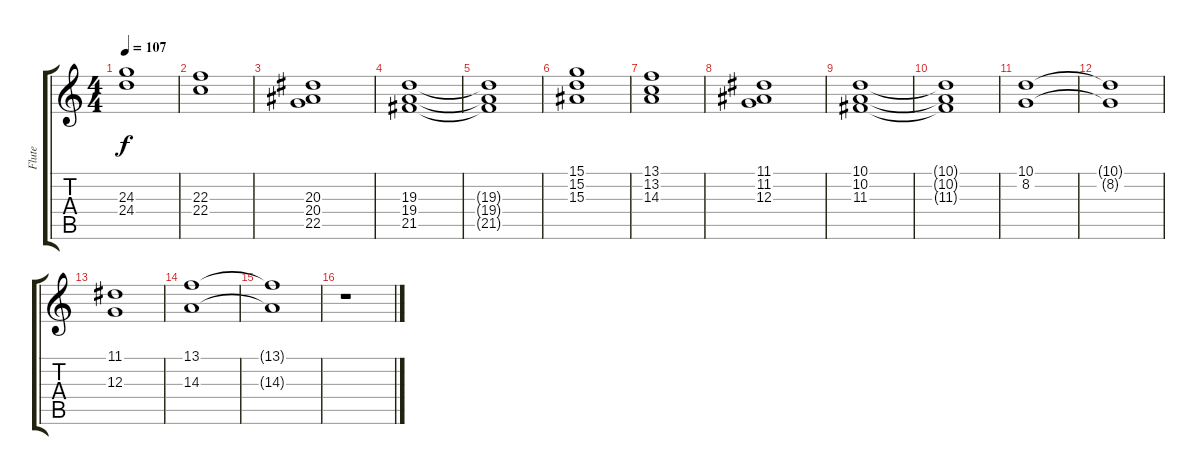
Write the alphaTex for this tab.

\track ("Flute" "Flute") {instrument oboe}
\staff {score tabs}
\tuning (E4 B3 G3 D3 A2 E2) {hide}
\ts (4 4)
\tempo 107
\clef g2
\ks c
(24.3 24.4).1{dy f volume 6 balance 8 instrument flute} |
(22.3 22.4).1 |
(20.3 20.4 22.5).1 |
(19.3 19.4 21.5).1 |
(19.3{t} 19.4{t} 21.5{t}).1 |
(15.1 15.2 15.3).1 |
(13.1 13.2 14.3).1 |
(11.1 11.2 12.3).1 |
(10.1 10.2 11.3).1 |
(10.1{t} 10.2{t} 11.3{t}).1 |
(10.1 8.2).1 |
(10.1{t} 8.2{t}).1 |
(11.1 12.3).1 |
(13.1 14.3).1 |
(13.1{t} 14.3{t}).1 |
r.1
